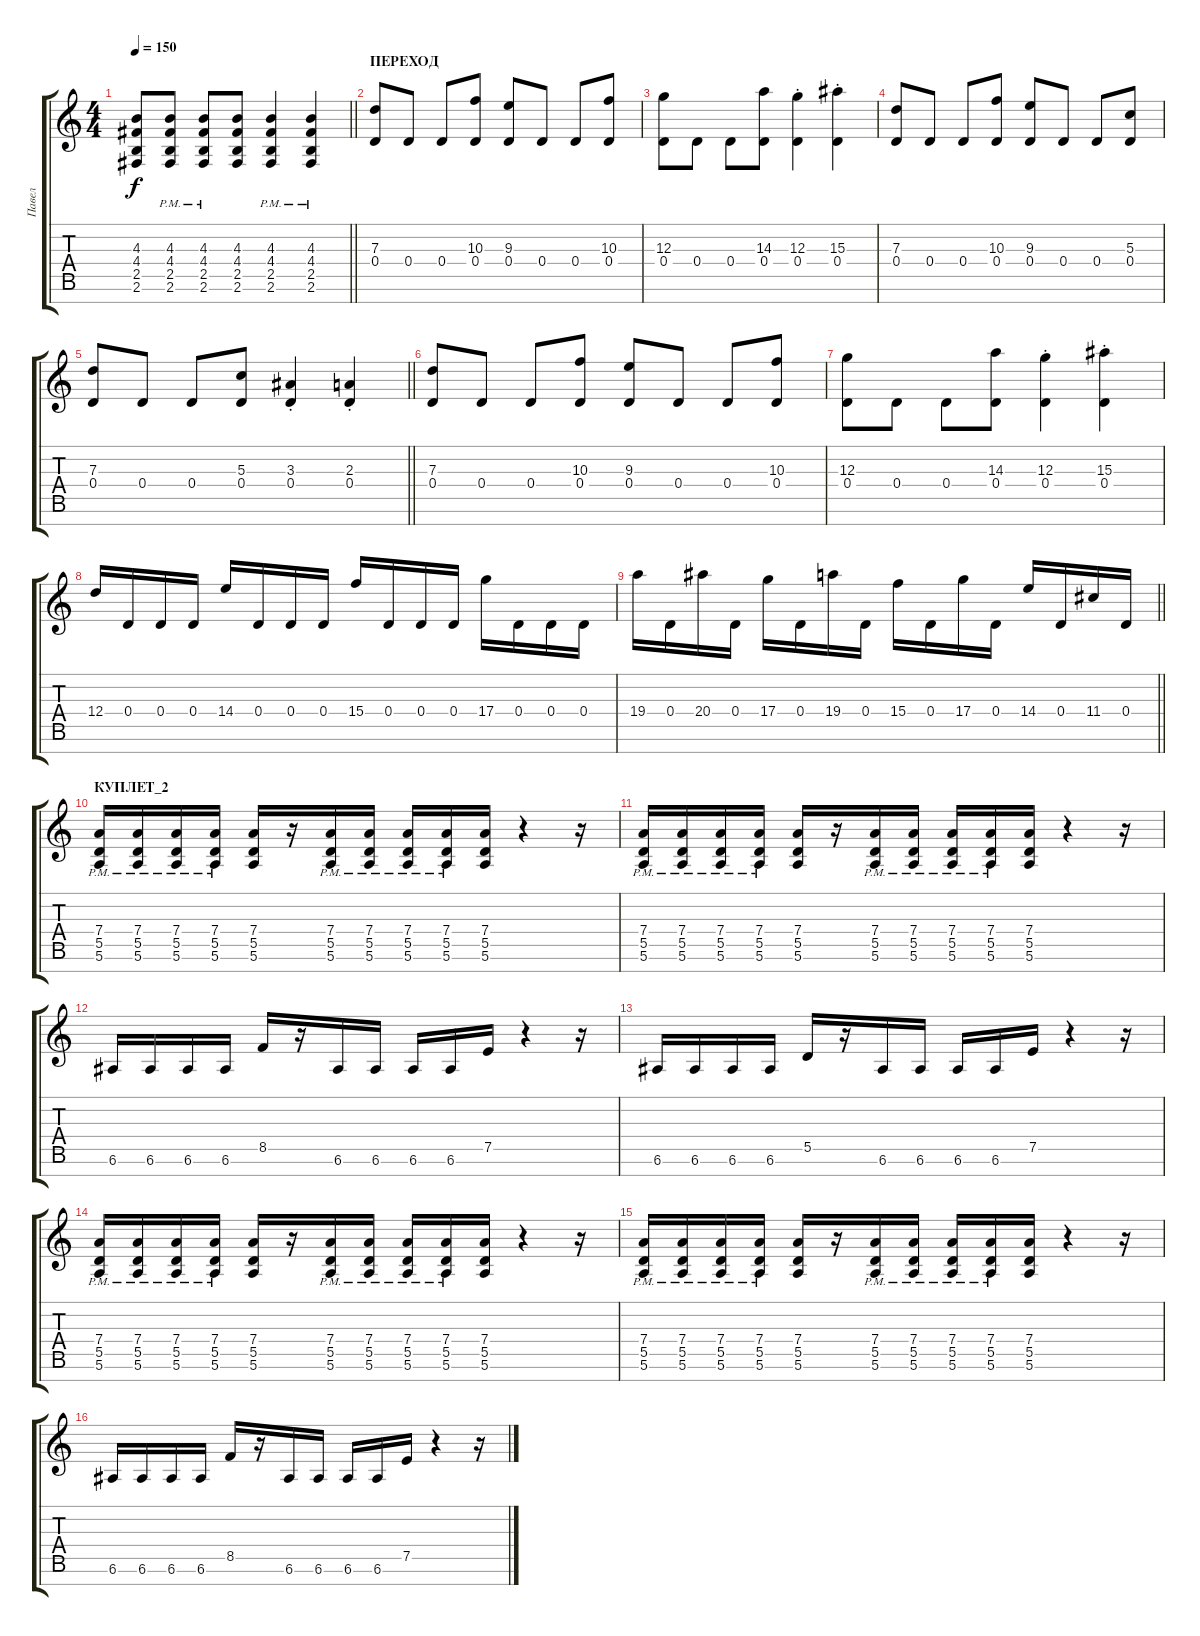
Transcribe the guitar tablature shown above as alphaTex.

\track ("Павел" "Павел") {instrument distortionguitar}
\staff {score tabs}
\tuning (E4 B3 G3 D3 A2 E2 B1) {hide}
\ts (4 4)
\tempo 150
\clef g2
\barLineRight lightlight
\ks c
(4.3 4.4 2.5 2.6).8{dy f} (4.3{pm} 4.4{pm} 2.5{pm} 2.6{pm}).8 (4.3{pm} 4.4{pm} 2.5{pm} 2.6{pm}).8 (4.3 4.4 2.5 2.6).8 (4.3{pm} 4.4{pm} 2.5{pm} 2.6{pm}).4 (4.3{pm} 4.4{pm} 2.5{pm} 2.6{pm}).4 |
\section ("" "ПЕРЕХОД")
(7.3 0.4).8 0.4.8 0.4.8 (10.3 0.4).8 (9.3 0.4).8 0.4.8 0.4.8 (10.3 0.4).8 |
(12.3 0.4).8 0.4.8 0.4.8 (14.3 0.4).8 (12.3{st} 0.4).4 (15.3{st} 0.4).4 |
(7.3 0.4).8 0.4.8 0.4.8 (10.3 0.4).8 (9.3 0.4).8 0.4.8 0.4.8 (5.3 0.4).8 |
\barLineRight lightlight
(7.3 0.4).8 0.4.8 0.4.8 (5.3 0.4).8 (3.3{st} 0.4).4 (2.3{st} 0.4).4 |
(7.3 0.4).8 0.4.8 0.4.8 (10.3 0.4).8 (9.3 0.4).8 0.4.8 0.4.8 (10.3 0.4).8 |
(12.3 0.4).8 0.4.8 0.4.8 (14.3 0.4).8 (12.3{st} 0.4).4 (15.3{st} 0.4).4 |
12.4.16 0.4.16 0.4.16 0.4.16 14.4.16 0.4.16 0.4.16 0.4.16 15.4.16 0.4.16 0.4.16 0.4.16 17.4.16 0.4.16 0.4.16 0.4.16 |
\barLineRight lightlight
19.4.16 0.4.16 20.4.16 0.4.16 17.4.16 0.4.16 19.4.16 0.4.16 15.4.16 0.4.16 17.4.16 0.4.16 14.4.16 0.4.16 11.4.16 0.4.16 |
\section ("" "КУПЛЕТ_2")
(7.4{pm} 5.5{pm} 5.6{pm}).16 (7.4{pm} 5.5{pm} 5.6{pm}).16 (7.4{pm} 5.5{pm} 5.6{pm}).16 (7.4{pm} 5.5{pm} 5.6{pm}).16 (7.4 5.5 5.6).16 r.16 (7.4{pm} 5.5{pm} 5.6{pm}).16 (7.4{pm} 5.5{pm} 5.6{pm}).16 (7.4{pm} 5.5{pm} 5.6{pm}).16 (7.4{pm} 5.5{pm} 5.6{pm}).16 (7.4 5.5 5.6).16 r.4 r.16 |
(7.4{pm} 5.5{pm} 5.6{pm}).16 (7.4{pm} 5.5{pm} 5.6{pm}).16 (7.4{pm} 5.5{pm} 5.6{pm}).16 (7.4{pm} 5.5{pm} 5.6{pm}).16 (7.4 5.5 5.6).16 r.16 (7.4{pm} 5.5{pm} 5.6{pm}).16 (7.4{pm} 5.5{pm} 5.6{pm}).16 (7.4{pm} 5.5{pm} 5.6{pm}).16 (7.4{pm} 5.5{pm} 5.6{pm}).16 (7.4 5.5 5.6).16 r.4 r.16 |
6.6.16 6.6.16 6.6.16 6.6.16 8.5.16 r.16 6.6.16 6.6.16 6.6.16 6.6.16 7.5.16 r.4 r.16 |
6.6.16 6.6.16 6.6.16 6.6.16 5.5.16 r.16 6.6.16 6.6.16 6.6.16 6.6.16 7.5.16 r.4 r.16 |
(7.4{pm} 5.5{pm} 5.6{pm}).16 (7.4{pm} 5.5{pm} 5.6{pm}).16 (7.4{pm} 5.5{pm} 5.6{pm}).16 (7.4{pm} 5.5{pm} 5.6{pm}).16 (7.4 5.5 5.6).16 r.16 (7.4{pm} 5.5{pm} 5.6{pm}).16 (7.4{pm} 5.5{pm} 5.6{pm}).16 (7.4{pm} 5.5{pm} 5.6{pm}).16 (7.4{pm} 5.5{pm} 5.6{pm}).16 (7.4 5.5 5.6).16 r.4 r.16 |
(7.4{pm} 5.5{pm} 5.6{pm}).16 (7.4{pm} 5.5{pm} 5.6{pm}).16 (7.4{pm} 5.5{pm} 5.6{pm}).16 (7.4{pm} 5.5{pm} 5.6{pm}).16 (7.4 5.5 5.6).16 r.16 (7.4{pm} 5.5{pm} 5.6{pm}).16 (7.4{pm} 5.5{pm} 5.6{pm}).16 (7.4{pm} 5.5{pm} 5.6{pm}).16 (7.4{pm} 5.5{pm} 5.6{pm}).16 (7.4 5.5 5.6).16 r.4 r.16 |
6.6.16 6.6.16 6.6.16 6.6.16 8.5.16 r.16 6.6.16 6.6.16 6.6.16 6.6.16 7.5.16 r.4 r.16
